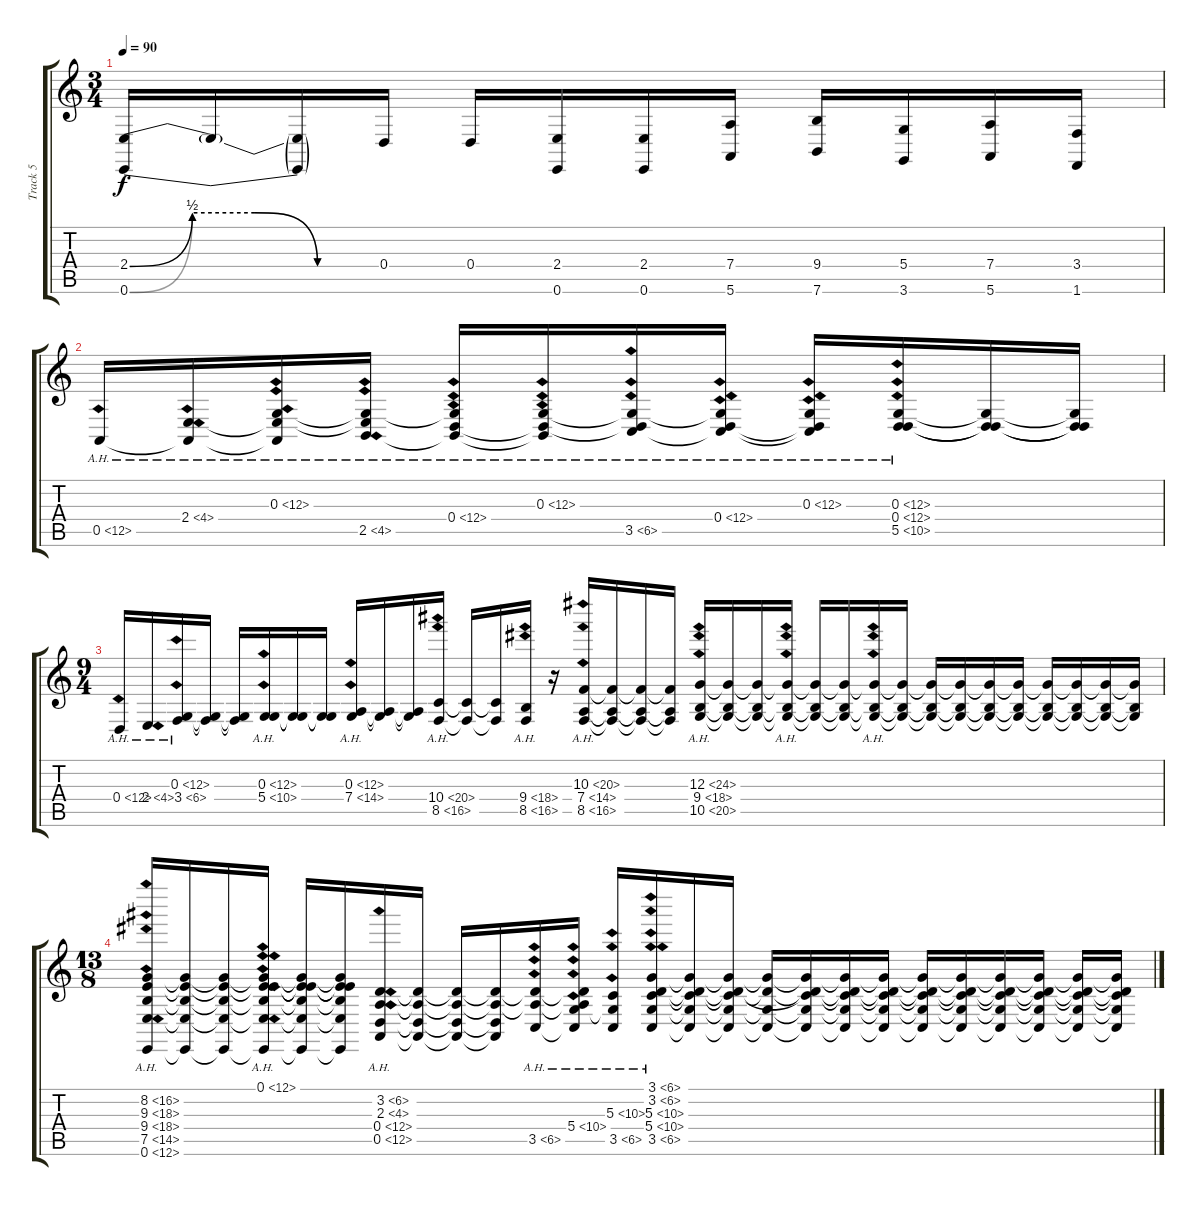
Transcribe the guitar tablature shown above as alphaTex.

\track ("Track 5" "Track 5") {instrument stringensemble1}
\staff {score tabs}
\tuning (E4 B3 G3 D3 A2 E2) {hide}
\ts (3 4)
\tempo 90
\clef g2
\ks c
(2.4{be (custom 0 0 15 2 30 2 45 0 60 0)} 0.6{be (custom 0 0 15 2 30 2 45 0 60 0)}).16{dy f instrument lead2sawtooth} 2.4{t}.16 (2.4{t} 0.6{t}).16 0.4.16 0.4.16 (2.4 0.6).16 (2.4 0.6).16 (7.4 5.6).16 (9.4 7.6).16 (5.4 3.6).16 (7.4 5.6).16 (3.4 1.6).16 |
0.5{ah 12}.16{instrument lead2sawtooth} (2.4{ah 2} 0.5{ah 12 t}).16 (0.3{ah 12} 2.4{ah 12 t} 0.5{ah 12 t}).16 (0.3{ah 12 t} 2.4{ah 12 t} 2.5{ah 2}).16 (0.3{ah 12 t} 0.4{ah 12} 2.5{ah 12 t}).16 (0.3{ah 12} 0.4{ah 12 t} 2.5{ah 12 t}).16 (0.3{ah 12 t} 0.4{ah 12 t} 3.5{ah 3}).16 (0.3{ah 12 t} 0.4{ah 12} 3.5{ah 12 t}).16 (0.3{ah 12} 0.4{ah 12 t} 3.5{ah 12 t}).16 (0.3{ah 12} 0.4{ah 12} 5.5{ah 5}).16 (0.3{t} 0.4{t} 5.5{t}).16 (0.3{t} 0.4{t} 5.5{t}).16 |
\ts (9 4)
0.4{ah 12}.16 2.4{ah 2}.16 (0.3{ah 12} 3.4{ah 3}).16 (0.3{t} 3.4{t}).16 (0.3{t} 3.4{t}).16 (0.3{ah 12} 5.4{ah 5}).16 (0.3{t} 5.4{t}).16 (0.3{t} 5.4{t}).16 (0.3{ah 12} 7.4{ah 7}).16 (0.3{t} 7.4{t}).16 (0.3{t} 7.4{t}).16 (10.4{ah 10} 8.5{ah 8}).16 (10.4{t} 8.5{t}).16 (10.4{t} 8.5{t}).16 (9.4{ah 9} 8.5{ah 8}).16 r.16 (10.3{ah 10} 7.4{ah 7} 8.5{ah 8}).16 (10.3{t} 7.4{t} 8.5{t}).16 (10.3{t} 7.4{t} 8.5{t}).16 (10.3{t} 7.4{t} 8.5{t}).16 (12.3{ah 12} 9.4{ah 9} 10.5{ah 10}).16 (12.3{t} 9.4{t} 10.5{t}).16 (12.3{t} 9.4{t} 10.5{t}).16 (12.3{ah 12 t} 9.4{ah 9 t} 10.5{ah 10 t}).16 (12.3{t} 9.4{t} 10.5{t}).16 (12.3{t} 9.4{t} 10.5{t}).16 (12.3{ah 12 t} 9.4{ah 9 t} 10.5{ah 10 t}).16 (12.3{t} 9.4{t} 10.5{t}).16 (12.3{t} 9.4{t} 10.5{t}).16 (12.3{t} 9.4{t} 10.5{t}).16 (12.3{t} 9.4{t} 10.5{t}).16 (12.3{t} 9.4{t} 10.5{t}).16 (12.3{t} 9.4{t} 10.5{t}).16 (12.3{t} 9.4{t} 10.5{t}).16 (12.3{t} 9.4{t} 10.5{t}).16 (12.3{t} 9.4{t} 10.5{t}).16 |
\ts (13 8)
(8.2{ah 8} 9.3{ah 9} 9.4{ah 9} 7.5{ah 7} 0.6{ah 12}).16{instrument stringensemble1} (8.2{t} 9.3{t} 9.4{t} 7.5{t} 0.6{t}).16 (8.2{t} 9.3{t} 9.4{t} 7.5{t} 0.6{t}).16 (0.1{ah 12} 8.2{ah 12 t} 9.3{ah 12 t} 9.4{ah 12 t} 7.5{ah 12 t} 0.6{ah 12 t}).16 (0.1{t} 8.2{t} 9.3{t} 9.4{t} 7.5{t} 0.6{t}).16 (0.1{t} 8.2{t} 9.3{t} 9.4{t} 7.5{t} 0.6{t}).16 (3.2{ah 3} 2.3{ah 2} 0.4{ah 12} 0.5{ah 12}).16 (3.2{t} 2.3{t} 0.4{t} 0.5{t}).16 (3.2{t} 2.3{t} 0.4{t} 0.5{t}).16 (3.2{t} 2.3{t} 0.4{t} 0.5{t}).16 (3.2{ah 12 t} 2.3{ah 12 t} 3.5{ah 3}).16 (3.2{ah 12 t} 2.3{ah 12 t} 5.4{ah 5} 3.5{ah 12 t}).16 (5.3{ah 5} 5.4{ah 12 t} 3.5{ah 3}).16 (3.1{ah 3} 3.2{ah 3} 5.3{ah 5} 5.4{ah 5} 3.5{ah 3}).16 (3.1{t} 3.2{t} 5.3{t} 5.4{t} 3.5{t}).16 (3.1{t} 3.2{t} 5.3{t} 5.4{t} 3.5{t}).16 (3.1{t} 3.2{t} 5.4{t} 3.5{t}).16 (3.1{t} 3.2{t} 5.3{t} 5.4{t} 3.5{t}).16 (3.1{t} 3.2{t} 5.3{t} 5.4{t} 3.5{t}).16 (3.1{t} 3.2{t} 5.3{t} 5.4{t} 3.5{t}).16 (3.1{t} 3.2{t} 5.3{t} 5.4{t} 3.5{t}).16 (3.1{t} 3.2{t} 5.3{t} 5.4{t} 3.5{t}).16 (3.1{t} 3.2{t} 5.3{t} 5.4{t} 3.5{t}).16 (3.1{t} 3.2{t} 5.3{t} 5.4{t} 3.5{t}).16 (3.1{t} 3.2{t} 5.3{t} 5.4{t} 3.5{t}).16 (3.1{t} 3.2{t} 5.3{t} 5.4{t} 3.5{t}).16
